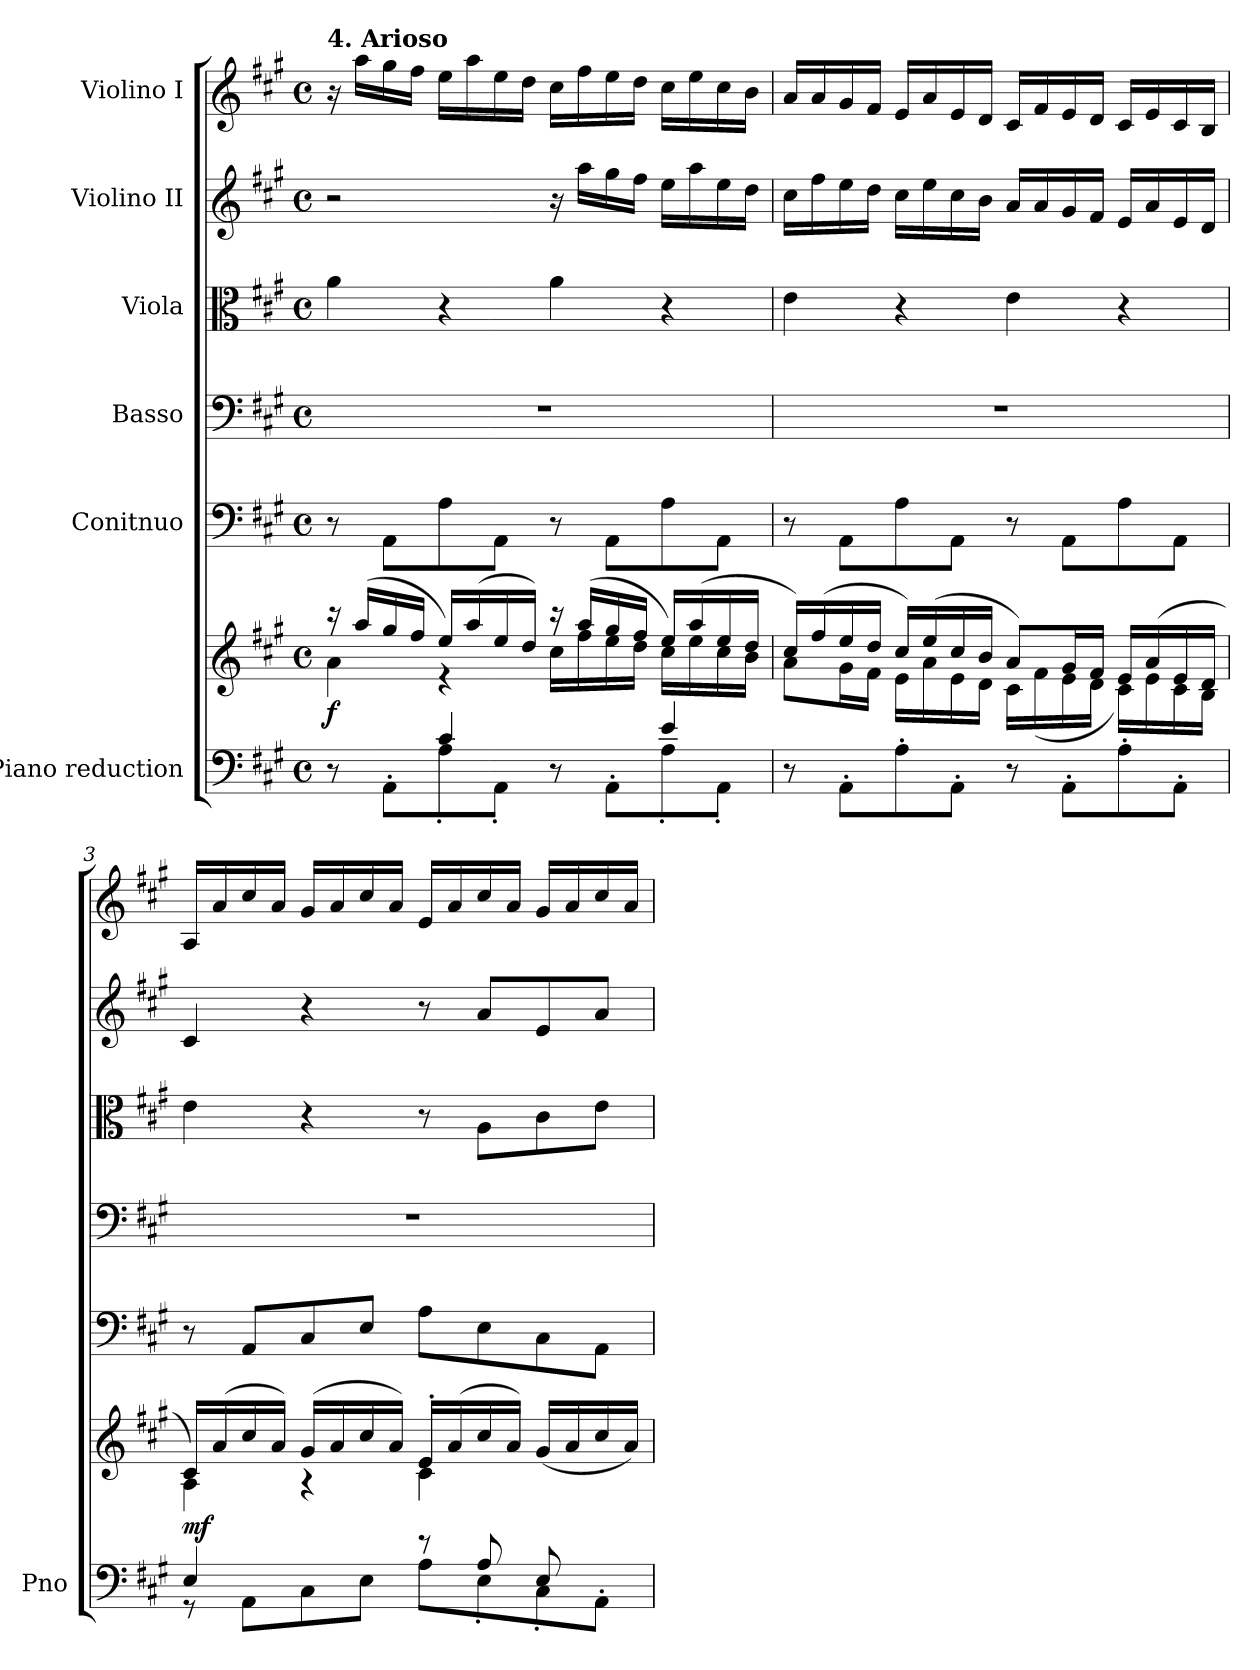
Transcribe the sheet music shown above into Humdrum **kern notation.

**kern	**kern	**dynam	**kern	**kern	**kern	**kern	**kern
*part6	*part6	*part6	*part5	*part4	*part3	*part2	*part1
*staff7	*staff6	*staff6/7	*staff5	*staff4	*staff3	*staff2	*staff1
*I"Piano reduction	*	*	*I"Conitnuo	*I"Basso	*I"Viola	*I"Violino II	*I"Violino I
*I'Pno	*	*	*	*	*	*	*
*stria5	*stria5	*	*	*	*	*	*
*clefF4	*clefG2	*	*clefF4	*clefF4	*clefC3	*clefG2	*clefG2
*k[f#c#g#]	*k[f#c#g#]	*	*k[f#c#g#]	*k[f#c#g#]	*k[f#c#g#]	*k[f#c#g#]	*k[f#c#g#]
*M4/4	*M4/4	*	*M4/4	*M4/4	*M4/4	*M4/4	*M4/4
*met(c)	*met(c)	*	*met(c)	*met(c)	*met(c)	*met(c)	*met(c)
=1	=1	=1	=1	=1	=1	=1	=1
*^	*^	*	*	*	*	*	*
!	!	!	!	!	!	!	!	!	!LO:TX:a:B:t=4. Arioso
!	!	!	!	!LO:DY:b	!	!	!	!	!
8r	8ryy	16r	4a\	f	8r	1r	4a\	2r	16r
.	.	(16aa/LL	.	.	.	.	.	.	16aa\LL
8ryy	8AA'\L	16gg#/	.	.	8AA\L	.	.	.	16gg#\
.	.	16ff#/JJ	.	.	.	.	.	.	16ff#\JJ
4c#/	8A'\	16ee/LL)	4r	.	8A\	.	4r	.	16ee\LL
.	.	(16aa/	.	.	.	.	.	.	16aa\
.	8AA'\J	16ee/	.	.	8AA\J	.	.	.	16ee\
.	.	16dd/JJ)	.	.	.	.	.	.	16dd\JJ
8r	8ryy	16r	16cc#\LL	.	8r	.	4a\	16r	16cc#\LL
.	.	(16aa/LL	16ff#\	.	.	.	.	16aa\LL	16ff#\
8ryy	8AA'\L	16gg#/	16ee\	.	8AA\L	.	.	16gg#\	16ee\
.	.	16ff#/JJ	16dd\JJ	.	.	.	.	16ff#\JJ	16dd\JJ
4e/	8A'\	16ee/LL)	16cc#\LL	.	8A\	.	4r	16ee\LL	16cc#\LL
.	.	(16aa/	16ee\	.	.	.	.	16aa\	16ee\
.	8AA'\J	16ee/	16cc#\	.	8AA\J	.	.	16ee\	16cc#\
.	.	16dd/JJ	16b\JJ	.	.	.	.	16dd\JJ	16b\JJ
*v	*v	*	*	*	*	*	*	*	*
=2	=2	=2	=2	=2	=2	=2	=2	=2
8r	16cc#/LL)	8a\L	.	8r	1r	4e\	16cc#\LL	16a/LL
.	(16ff#/	.	.	.	.	.	16ff#\	16a/
8AA'\L	16ee/	16g#\L	.	8AA\L	.	.	16ee\	16g#/
.	16dd/JJ	16f#\JJ	.	.	.	.	16dd\JJ	16f#/JJ
8A'\	16cc#/LL)	16e\LL	.	8A\	.	4r	16cc#\LL	16e/LL
.	(16ee/	16a\	.	.	.	.	16ee\	16a/
8AA'\J	16cc#/	16e\	.	8AA\J	.	.	16cc#\	16e/
.	16b/JJ	16d\JJ	.	.	.	.	16b\JJ	16d/JJ
8r	8a/L)	16c#\LL	.	8r	.	4e\	16a/LL	16c#/LL
.	.	(16f#\	.	.	.	.	16a/	16f#/
8AA'\L	16g#/L	16e\	.	8AA\L	.	.	16g#/	16e/
.	16f#/JJ	16d\JJ	.	.	.	.	16f#/JJ	16d/JJ
8A'\	16e/LL	16c#\LL)	.	8A\	.	4r	16e/LL	16c#/LL
.	(16a/	16e\	.	.	.	.	16a/	16e/
8AA'\J	16e/	16c#\	.	8AA\J	.	.	16e/	16c#/
.	16d/JJ	16B\JJ	.	.	.	.	16d/JJ	16B/JJ
=3	=3	=3	=3	=3	=3	=3	=3	=3
*^	*	*^	*	*	*	*	*	*
!	!	!	!	!	!LO:DY:b	!	!	!	!	!
4E/	8r	16c#/LL)	4A\	2..ryy	mf	8r	1r	4e\	4c#/	16A/LL
.	.	(16a/	.	.	.	.	.	.	.	16a/
.	8AA\L	16cc#/	.	.	.	8AA/L	.	.	.	16cc#/
.	.	16a/JJ)	.	.	.	.	.	.	.	16a/JJ
4ryy	8C#\	(16g#/LL	4r	.	.	8C#/	.	4r	4r	16g#/LL
.	.	16a/	.	.	.	.	.	.	.	16a/
.	8E\J	16cc#/	.	.	.	8E/J	.	.	.	16cc#/
.	.	16a/JJ)	.	.	.	.	.	.	.	16a/JJ
8r	8A\L	16e'/LL	4c#\	.	.	8A\L	.	8r	8r	16e/LL
.	.	(16a/	.	.	.	.	.	.	.	16a/
8A/L	8E'\	16cc#/	.	.	.	8E\	.	8A\L	8a/L	16cc#/
.	.	16a/JJ)	.	.	.	.	.	.	.	16a/JJ
8E/	8C#'\	(16g#/LL	4ryy	.	.	8C#\	.	8c#\	8e/	16g#/LL
.	.	16a/	.	.	.	.	.	.	.	16a/
8ryy	8AA'\J	16cc#/	.	8e\J	.	8AA\J	.	8e\J	8a/J	16cc#/
.	.	16a/JJ)	.	.	.	.	.	.	.	16a/JJ
*v	*v	*	*	*	*	*	*	*	*	*
*	*v	*v	*v	*	*	*	*	*	*
=	=	=	=	=	=	=	=
*-	*-	*-	*-	*-	*-	*-	*-
